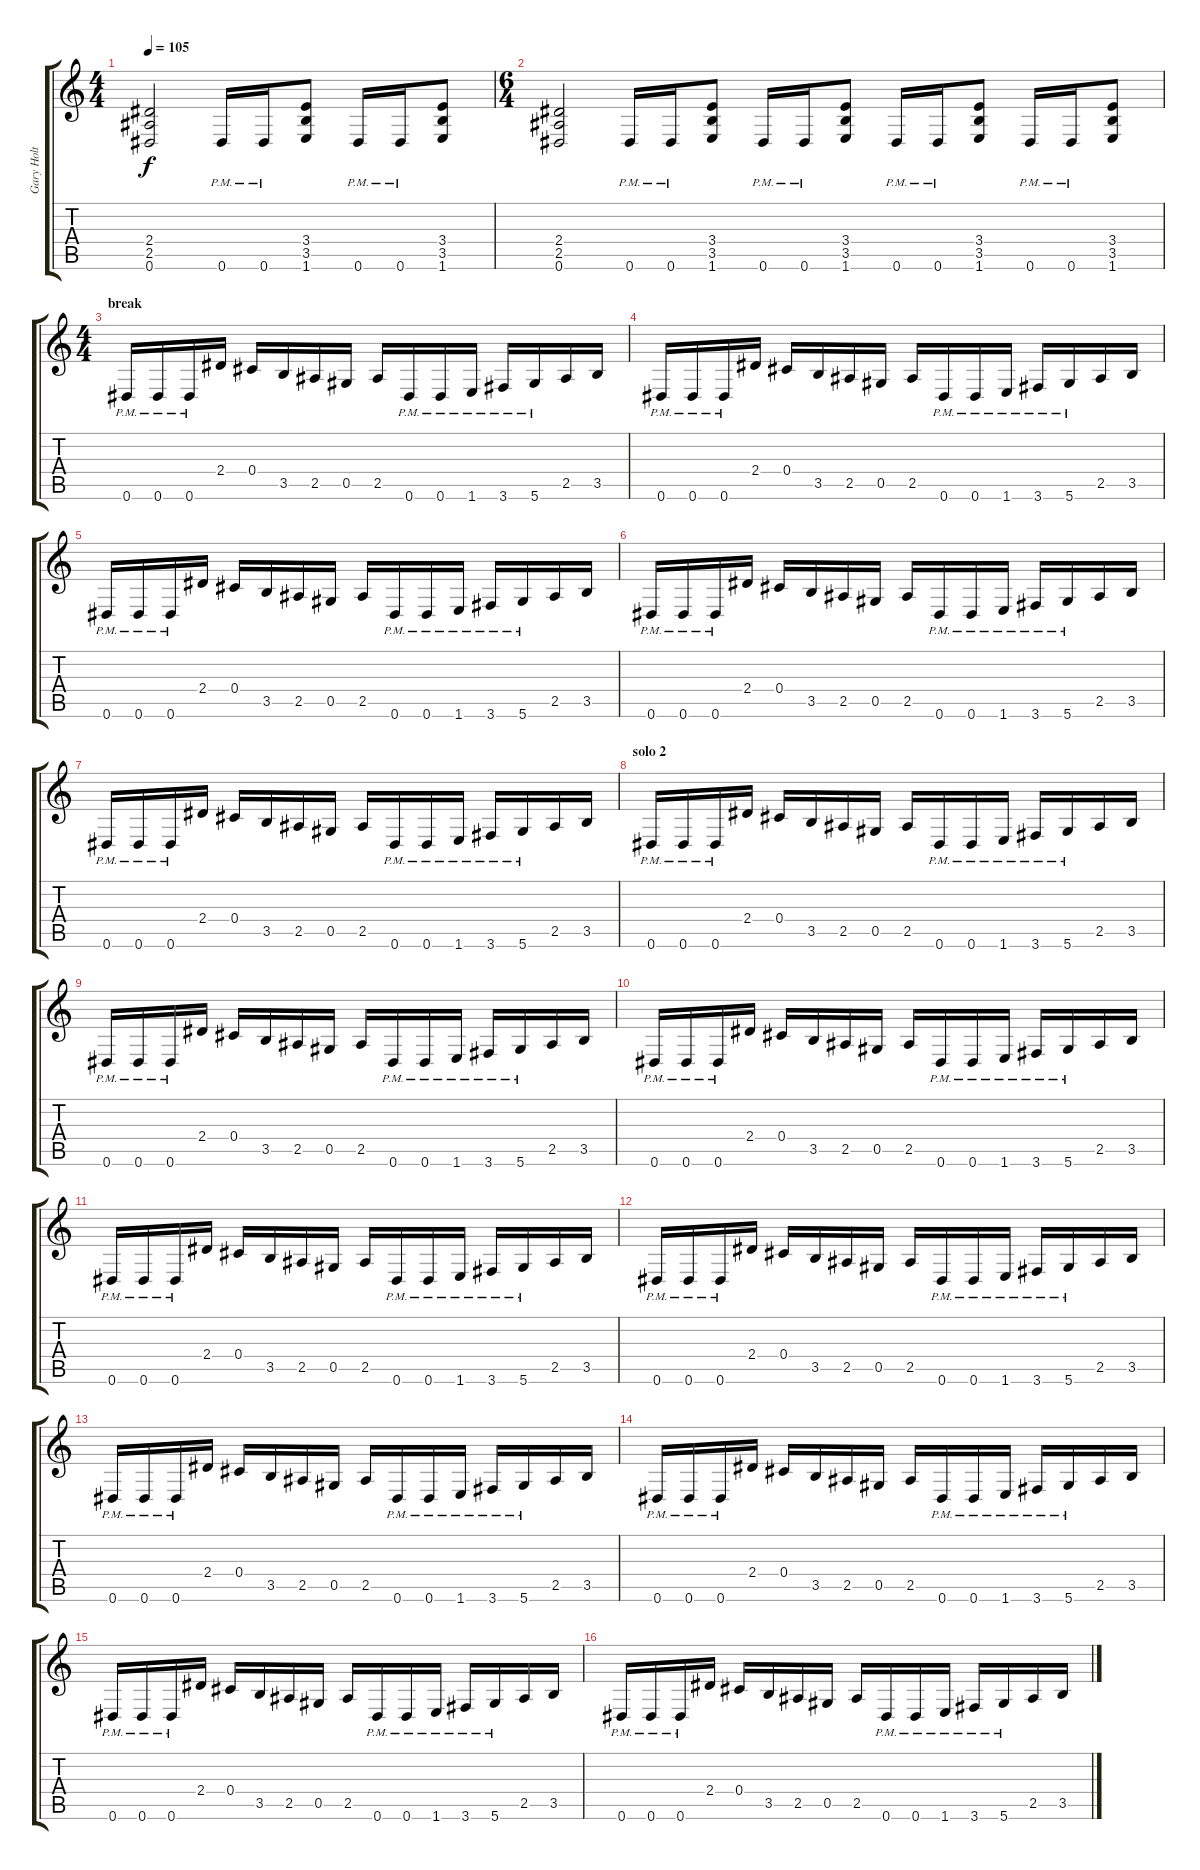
\track ("Gary Holt" "Gary Holt") {instrument distortionguitar}
\staff {score tabs}
\tuning (Eb4 Bb3 Gb3 Db3 Ab2 Eb2) {hide}
\ts (4 4)
\tempo 105
\clef g2
\ks c
(2.4 2.5 0.6).2{dy f} 0.6{pm}.16 0.6{pm}.16 (3.4 3.5 1.6).8 0.6{pm}.16 0.6{pm}.16 (3.4 3.5 1.6).8 |
\ts (6 4)
(2.4 2.5 0.6).2 0.6{pm}.16 0.6{pm}.16 (3.4 3.5 1.6).8 0.6{pm}.16 0.6{pm}.16 (3.4 3.5 1.6).8 0.6{pm}.16 0.6{pm}.16 (3.4 3.5 1.6).8 0.6{pm}.16 0.6{pm}.16 (3.4 3.5 1.6).8 |
\ts (4 4)
\section ("" "break")
0.6{pm}.16 0.6{pm}.16 0.6{pm}.16 2.4.16 0.4.16 3.5.16 2.5.16 0.5.16 2.5.16 0.6{pm}.16 0.6{pm}.16 1.6{pm}.16 3.6{pm}.16 5.6{pm}.16 2.5.16 3.5.16 |
0.6{pm}.16 0.6{pm}.16 0.6{pm}.16 2.4.16 0.4.16 3.5.16 2.5.16 0.5.16 2.5.16 0.6{pm}.16 0.6{pm}.16 1.6{pm}.16 3.6{pm}.16 5.6{pm}.16 2.5.16 3.5.16 |
0.6{pm}.16 0.6{pm}.16 0.6{pm}.16 2.4.16 0.4.16 3.5.16 2.5.16 0.5.16 2.5.16 0.6{pm}.16 0.6{pm}.16 1.6{pm}.16 3.6{pm}.16 5.6{pm}.16 2.5.16 3.5.16 |
0.6{pm}.16 0.6{pm}.16 0.6{pm}.16 2.4.16 0.4.16 3.5.16 2.5.16 0.5.16 2.5.16 0.6{pm}.16 0.6{pm}.16 1.6{pm}.16 3.6{pm}.16 5.6{pm}.16 2.5.16 3.5.16 |
0.6{pm}.16 0.6{pm}.16 0.6{pm}.16 2.4.16 0.4.16 3.5.16 2.5.16 0.5.16 2.5.16 0.6{pm}.16 0.6{pm}.16 1.6{pm}.16 3.6{pm}.16 5.6{pm}.16 2.5.16 3.5.16 |
\section ("" "solo 2")
0.6{pm}.16 0.6{pm}.16 0.6{pm}.16 2.4.16 0.4.16 3.5.16 2.5.16 0.5.16 2.5.16 0.6{pm}.16 0.6{pm}.16 1.6{pm}.16 3.6{pm}.16 5.6{pm}.16 2.5.16 3.5.16 |
0.6{pm}.16 0.6{pm}.16 0.6{pm}.16 2.4.16 0.4.16 3.5.16 2.5.16 0.5.16 2.5.16 0.6{pm}.16 0.6{pm}.16 1.6{pm}.16 3.6{pm}.16 5.6{pm}.16 2.5.16 3.5.16 |
0.6{pm}.16 0.6{pm}.16 0.6{pm}.16 2.4.16 0.4.16 3.5.16 2.5.16 0.5.16 2.5.16 0.6{pm}.16 0.6{pm}.16 1.6{pm}.16 3.6{pm}.16 5.6{pm}.16 2.5.16 3.5.16 |
0.6{pm}.16 0.6{pm}.16 0.6{pm}.16 2.4.16 0.4.16 3.5.16 2.5.16 0.5.16 2.5.16 0.6{pm}.16 0.6{pm}.16 1.6{pm}.16 3.6{pm}.16 5.6{pm}.16 2.5.16 3.5.16 |
0.6{pm}.16 0.6{pm}.16 0.6{pm}.16 2.4.16 0.4.16 3.5.16 2.5.16 0.5.16 2.5.16 0.6{pm}.16 0.6{pm}.16 1.6{pm}.16 3.6{pm}.16 5.6{pm}.16 2.5.16 3.5.16 |
0.6{pm}.16 0.6{pm}.16 0.6{pm}.16 2.4.16 0.4.16 3.5.16 2.5.16 0.5.16 2.5.16 0.6{pm}.16 0.6{pm}.16 1.6{pm}.16 3.6{pm}.16 5.6{pm}.16 2.5.16 3.5.16 |
0.6{pm}.16 0.6{pm}.16 0.6{pm}.16 2.4.16 0.4.16 3.5.16 2.5.16 0.5.16 2.5.16 0.6{pm}.16 0.6{pm}.16 1.6{pm}.16 3.6{pm}.16 5.6{pm}.16 2.5.16 3.5.16 |
0.6{pm}.16 0.6{pm}.16 0.6{pm}.16 2.4.16 0.4.16 3.5.16 2.5.16 0.5.16 2.5.16 0.6{pm}.16 0.6{pm}.16 1.6{pm}.16 3.6{pm}.16 5.6{pm}.16 2.5.16 3.5.16 |
0.6{pm}.16 0.6{pm}.16 0.6{pm}.16 2.4.16 0.4.16 3.5.16 2.5.16 0.5.16 2.5.16 0.6{pm}.16 0.6{pm}.16 1.6{pm}.16 3.6{pm}.16 5.6{pm}.16 2.5.16 3.5.16
